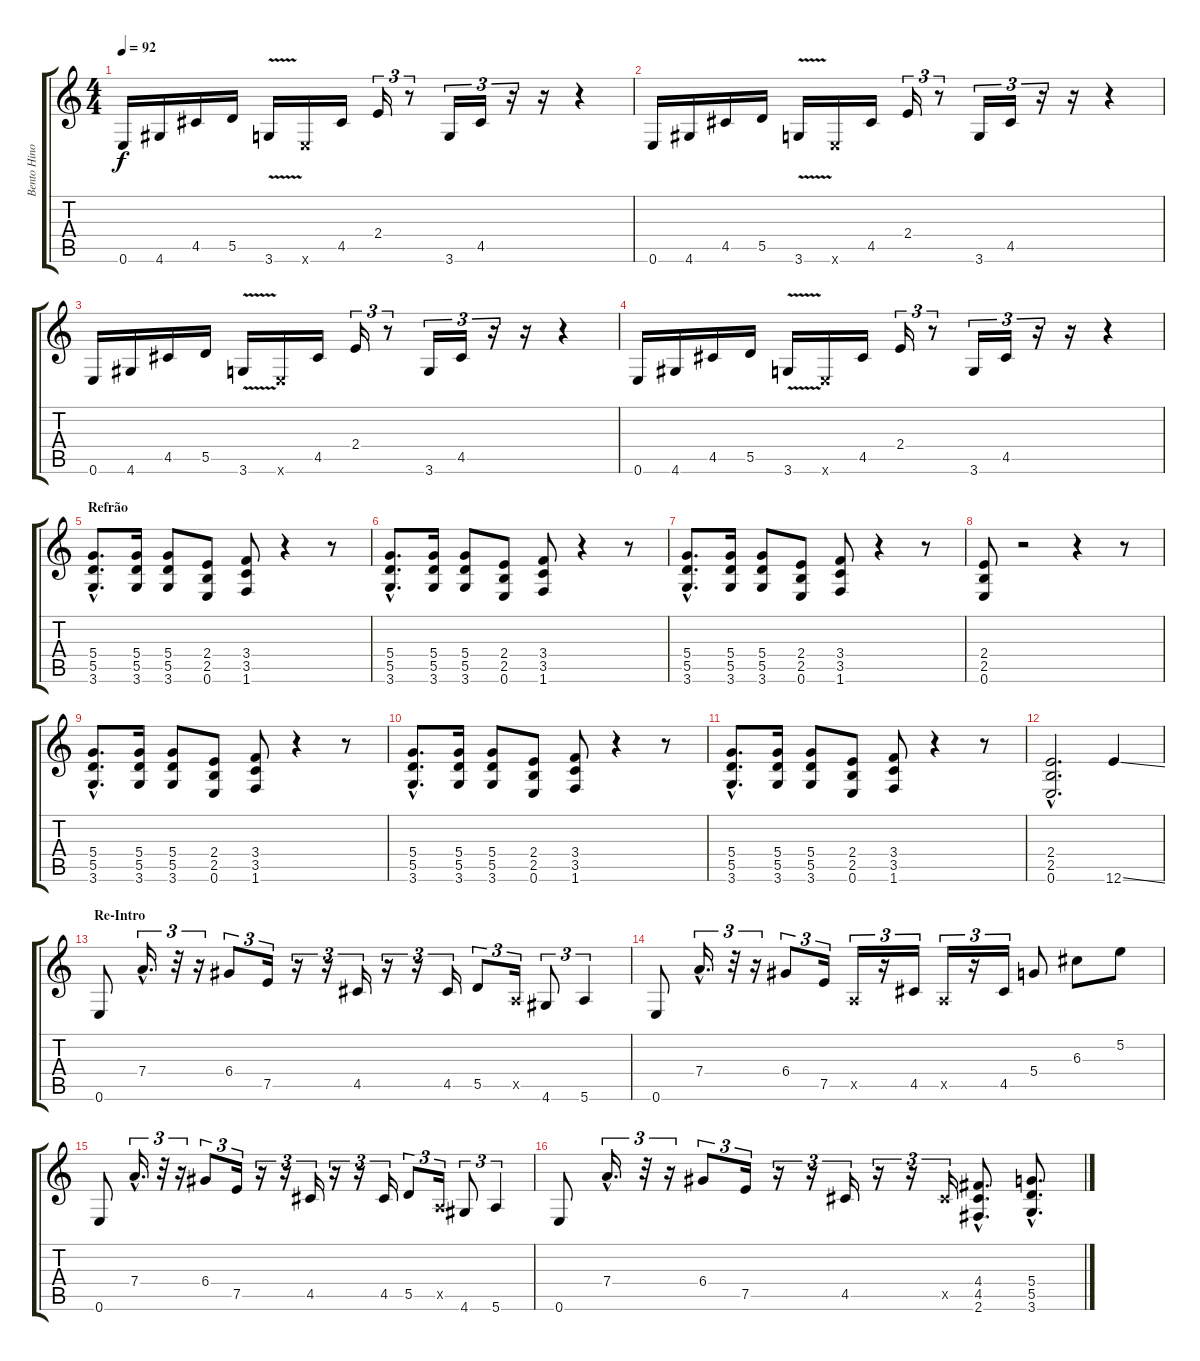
\track ("Bento Hinoto" "Bento Hino") {instrument overdrivenguitar}
\staff {score tabs}
\tuning (E4 B3 G3 D3 A2 E2) {hide}
\ts (4 4)
\tempo 92
\clef g2
\ks c
0.6.16{dy f} 4.6.16 4.5.16 5.5.16 3.6{v}.16 0.6{x}.16 4.5.16 2.4.16{tu (3 2)} r.8{tu (3 2)} 3.6.16{tu (3 2)} 4.5.16{tu (3 2)} r.16{tu (3 2)} r.16 r.4 |
0.6.16 4.6.16 4.5.16 5.5.16 3.6{v}.16 0.6{x}.16 4.5.16 2.4.16{tu (3 2)} r.8{tu (3 2)} 3.6.16{tu (3 2)} 4.5.16{tu (3 2)} r.16{tu (3 2)} r.16 r.4 |
0.6.16 4.6.16 4.5.16 5.5.16 3.6{v}.16 0.6{x}.16 4.5.16 2.4.16{tu (3 2)} r.8{tu (3 2)} 3.6.16{tu (3 2)} 4.5.16{tu (3 2)} r.16{tu (3 2)} r.16 r.4 |
0.6.16 4.6.16 4.5.16 5.5.16 3.6{v}.16 0.6{x}.16 4.5.16 2.4.16{tu (3 2)} r.8{tu (3 2)} 3.6.16{tu (3 2)} 4.5.16{tu (3 2)} r.16{tu (3 2)} r.16 r.4 |
\section ("" "Refrão")
(5.4{hac} 5.5{hac} 3.6{hac}).8{d} (5.4 5.5 3.6).16 (5.4 5.5 3.6).8 (2.4 2.5 0.6).8 (3.4 3.5 1.6).8 r.4 r.8 |
(5.4{hac} 5.5{hac} 3.6{hac}).8{d} (5.4 5.5 3.6).16 (5.4 5.5 3.6).8 (2.4 2.5 0.6).8 (3.4 3.5 1.6).8 r.4 r.8 |
(5.4{hac} 5.5{hac} 3.6{hac}).8{d} (5.4 5.5 3.6).16 (5.4 5.5 3.6).8 (2.4 2.5 0.6).8 (3.4 3.5 1.6).8 r.4 r.8 |
(2.4 2.5 0.6).8 r.2 r.4 r.8 |
(5.4{hac} 5.5{hac} 3.6{hac}).8{d} (5.4 5.5 3.6).16 (5.4 5.5 3.6).8 (2.4 2.5 0.6).8 (3.4 3.5 1.6).8 r.4 r.8 |
(5.4{hac} 5.5{hac} 3.6{hac}).8{d} (5.4 5.5 3.6).16 (5.4 5.5 3.6).8 (2.4 2.5 0.6).8 (3.4 3.5 1.6).8 r.4 r.8 |
(5.4{hac} 5.5{hac} 3.6{hac}).8{d} (5.4 5.5 3.6).16 (5.4 5.5 3.6).8 (2.4 2.5 0.6).8 (3.4 3.5 1.6).8 r.4 r.8 |
(2.4{hac} 2.5{hac} 0.6{hac}).2{d} 12.6{ss}.4 |
\section ("" "Re-Intro")
0.6.8 7.4{hac}.16{d tu (3 2)} r.32{tu (3 2)} r.16{tu (3 2)} 6.4.8{tu (3 2)} 7.5.16{tu (3 2)} r.16{tu (3 2)} r.16{tu (3 2)} 4.5.16{tu (3 2)} r.16{tu (3 2)} r.16{tu (3 2)} 4.5.16{tu (3 2)} 5.5.8{tu (3 2)} 0.5{x}.16{tu (3 2)} 4.6.8{tu (3 2)} 5.6.4{tu (3 2)} |
0.6.8 7.4{hac}.16{d tu (3 2)} r.32{tu (3 2)} r.16{tu (3 2)} 6.4.8{tu (3 2)} 7.5.16{tu (3 2)} 0.5{x}.16{tu (3 2)} r.16{tu (3 2)} 4.5.16{tu (3 2)} 0.5{x}.16{tu (3 2)} r.16{tu (3 2)} 4.5.16{tu (3 2)} 5.4.8 6.3.8 5.2.8 |
0.6.8 7.4{hac}.16{d tu (3 2)} r.32{tu (3 2)} r.16{tu (3 2)} 6.4.8{tu (3 2)} 7.5.16{tu (3 2)} r.16{tu (3 2)} r.16{tu (3 2)} 4.5.16{tu (3 2)} r.16{tu (3 2)} r.16{tu (3 2)} 4.5.16{tu (3 2)} 5.5.8{tu (3 2)} 0.5{x}.16{tu (3 2)} 4.6.8{tu (3 2)} 5.6.4{tu (3 2)} |
0.6.8 7.4{hac}.16{d tu (3 2)} r.32{tu (3 2)} r.16{tu (3 2)} 6.4.8{tu (3 2)} 7.5.16{tu (3 2)} r.16{tu (3 2)} r.16{tu (3 2)} 4.5.16{tu (3 2)} r.16{tu (3 2)} r.16{tu (3 2)} 4.5{x}.16{tu (3 2)} (4.4{hac} 4.5{hac} 2.6{hac}).8{d} (5.4{hac} 5.5{hac} 3.6{hac}).8{d}
